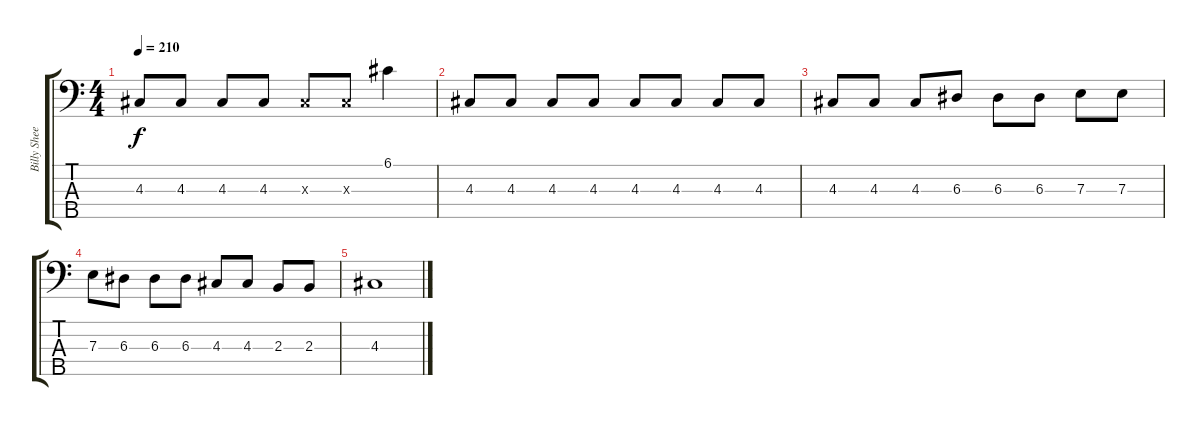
\track ("Billy Sheehan" "Billy Shee") {instrument electricbassfinger}
\staff {score tabs}
\tuning (G2 D2 A1 E1 B0) {hide}
\ts (4 4)
\tempo 210
\clef f4
\ks c
4.3.8{dy f} 4.3.8 4.3.8 4.3.8 4.3{x}.8 4.3{x}.8 6.1.4 |
4.3.8 4.3.8 4.3.8 4.3.8 4.3.8 4.3.8 4.3.8 4.3.8 |
4.3.8 4.3.8 4.3.8 6.3.8 6.3.8 6.3.8 7.3.8 7.3.8 |
7.3.8 6.3.8 6.3.8 6.3.8 4.3.8 4.3.8 2.3.8 2.3.8 |
4.3.1
